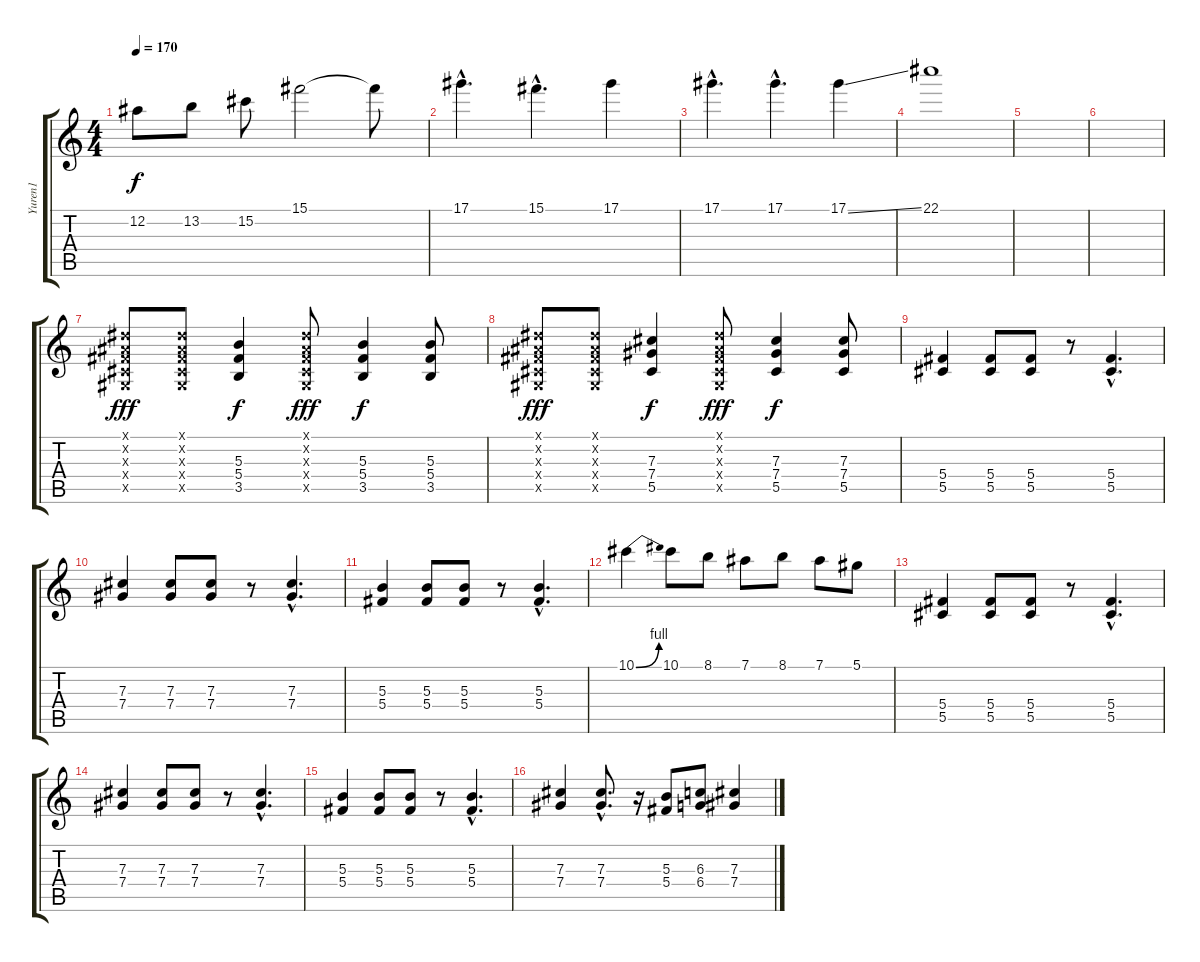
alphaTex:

\track ("Yuren1" "Yuren1") {instrument distortionguitar}
\staff {score tabs}
\tuning (Eb4 Bb3 Gb3 Db3 Ab2 Eb2) {hide}
\ts (4 4)
\tempo 170
\clef g2
\ks c
12.2.8{dy f} 13.2.8 15.2.8 15.1.2 15.1{t}.8 |
17.1{hac}.4{d} 15.1{hac}.4{d} 17.1.4 |
17.1{hac}.4{d} 17.1{hac}.4{d} 17.1{ss}.4 |
22.1.1 |
|
|
(0.1{x} 0.2{x} 0.3{x} 0.4{x} 0.5{x}).8{dy fff} (0.1{x} 0.2{x} 0.3{x} 0.4{x} 0.5{x}).8 (5.3 5.4 3.5).4{dy f} (0.1{x} 0.2{x} 0.3{x} 0.4{x} 0.5{x}).8{dy fff} (5.3 5.4 3.5).4{dy f} (5.3 5.4 3.5).8 |
(0.1{x} 0.2{x} 0.3{x} 0.4{x} 0.5{x}).8{dy fff} (0.1{x} 0.2{x} 0.3{x} 0.4{x} 0.5{x}).8 (7.3 7.4 5.5).4{dy f} (0.1{x} 0.2{x} 0.3{x} 0.4{x} 0.5{x}).8{dy fff} (7.3 7.4 5.5).4{dy f} (7.3 7.4 5.5).8 |
(5.4 5.5).4 (5.4 5.5).8 (5.4 5.5).8 r.8 (5.4{hac} 5.5{hac}).4{d} |
(7.3 7.4).4 (7.3 7.4).8 (7.3 7.4).8 r.8 (7.3{hac} 7.4{hac}).4{d} |
(5.3 5.4).4 (5.3 5.4).8 (5.3 5.4).8 r.8 (5.3{hac} 5.4{hac}).4{d} |
10.1{be (bend 0 0 60 4)}.4 10.1.8 8.1.8 7.1.8 8.1.8 7.1.8 5.1.8 |
(5.4 5.5).4 (5.4 5.5).8 (5.4 5.5).8 r.8 (5.4{hac} 5.5{hac}).4{d} |
(7.3 7.4).4 (7.3 7.4).8 (7.3 7.4).8 r.8 (7.3{hac} 7.4{hac}).4{d} |
(5.3 5.4).4 (5.3 5.4).8 (5.3 5.4).8 r.8 (5.3{hac} 5.4{hac}).4{d} |
(7.3 7.4).4 (7.3{hac} 7.4{hac}).8{d} r.16 (5.3 5.4).8 (6.3 6.4).8 (7.3 7.4).4
